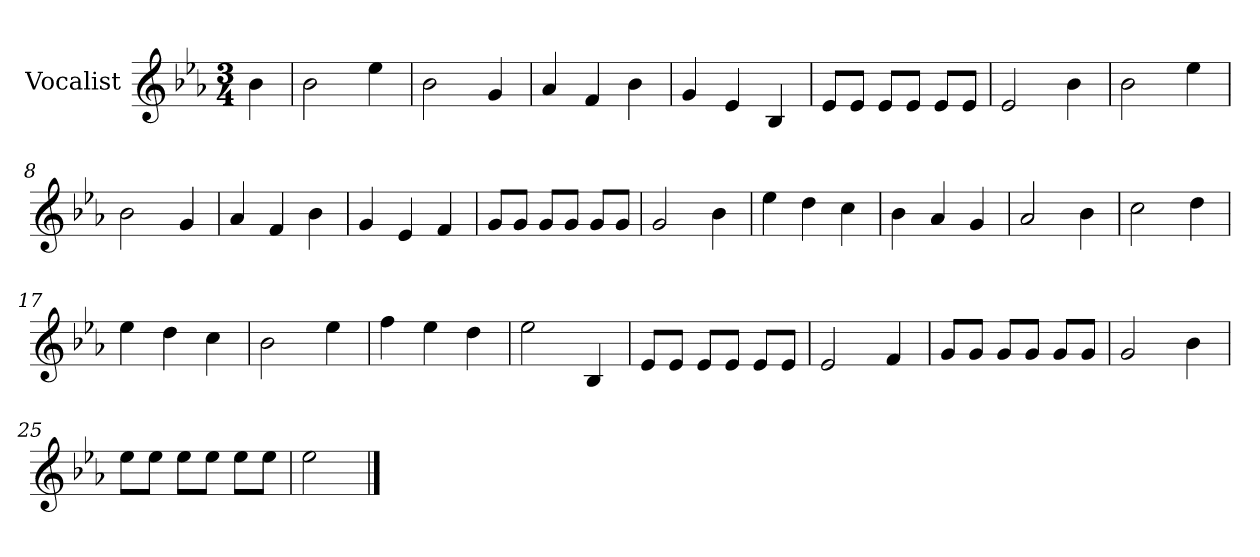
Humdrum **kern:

**kern
*part1
*staff1
*I"Vocalist
*k[b-e-a-]
*E-:
*M3/4
=
4b-
=1
2b-
4ee-
=2
2b-
4g
=3
4a-
4f
4b-
=4
4g
4e-
4B-
=5
8e-L
8e-J
8e-L
8e-J
8e-L
8e-J
=6
2e-
4b-
=7
2b-
4ee-
=8
2b-
4g
=9
4a-
4f
4b-
=10
4g
4e-
4f
=11
8gL
8gJ
8gL
8gJ
8gL
8gJ
=12
2g
4b-
=13
4ee-
4dd
4cc
=14
4b-
4a-
4g
=15
2a-
4b-
=16
2cc
4dd
=17
4ee-
4dd
4cc
=18
2b-
4ee-
=19
4ff
4ee-
4dd
=20
2ee-
4B-
=21
8e-L
8e-J
8e-L
8e-J
8e-L
8e-J
=22
2e-
4f
=23
8gL
8gJ
8gL
8gJ
8gL
8gJ
=24
2g
4b-
=25
8ee-L
8ee-J
8ee-L
8ee-J
8ee-L
8ee-J
=26
2ee-
==
*-
